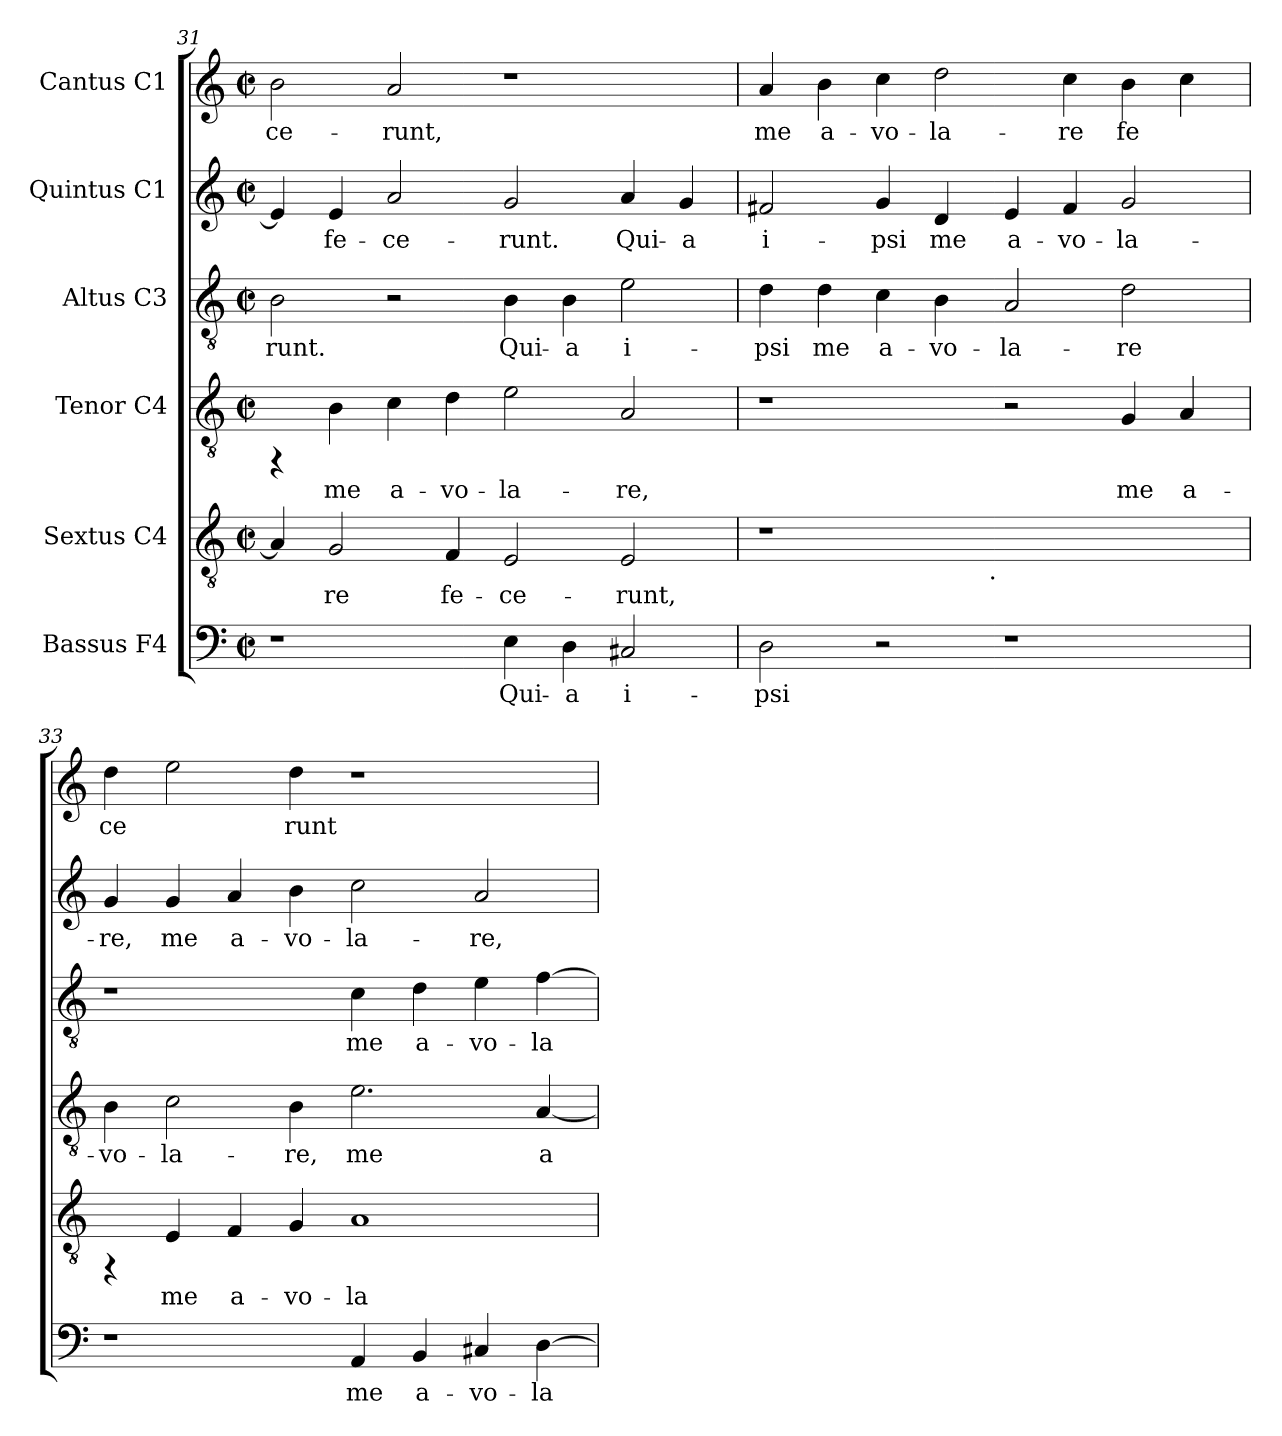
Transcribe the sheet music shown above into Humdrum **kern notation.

**kern	**text	**kern	**text	**kern	**text	**kern	**text	**kern	**text	**kern	**text
*part6	*part6	*part5	*part5	*part4	*part4	*part3	*part3	*part2	*part2	*part1	*part1
*staff6	*staff6	*staff5	*staff5	*staff4	*staff4	*staff3	*staff3	*staff2	*staff2	*staff1	*staff1
*I"Bassus  F4	*	*I"Sextus  C4	*	*I"Tenor  C4	*	*I"Altus  C3	*	*I"Quintus  C1	*	*I"Cantus  C1	*
*clefF4	*	*clefGv2	*	*clefGv2	*	*clefGv2	*	*clefG2	*	*clefG2	*
*k[]	*	*k[]	*	*k[]	*	*k[]	*	*k[]	*	*k[]	*
*C:	*	*C:	*	*C:	*	*C:	*	*C:	*	*C:	*
*M2/2	*	*M2/2	*	*M2/2	*	*M2/2	*	*M2/2	*	*M2/2	*
*met(c|)	*	*met(c|)	*	*met(c|)	*	*met(c|)	*	*met(c|)	*	*met(c|)	*
=31	=31	=31	=31	=31	=31	=31	=31	=31	=31	=31	=31
!	!	!	!LO:LY:b:cj	!	!	!	!LO:LY:b:cj	!	!LO:LY:b:cj	!	!LO:LY:b:cj
1r	.	4A/]	--	4rFF	.	2B\	-runt.	4e/]	.	2b\	-ce-
!	!	!	!LO:LY:b:cj	!	!LO:LY:b:cj	!	!	!	!LO:LY:b:cj	!	!
.	.	2G/	-re	4B\	me	.	.	4e/	fe-	.	.
!	!	!	!	!	!LO:LY:b:cj	!	!	!	!LO:LY:b:cj	!	!LO:LY:b:cj
.	.	.	.	4c\	a-	2r	.	2a/	-ce-	2a/	-runt,
!	!	!	!LO:LY:b:cj	!	!LO:LY:b:cj	!	!	!	!	!	!
.	.	4F/	fe-	4d\	-vo-	.	.	.	.	.	.
!	!LO:LY:b:cj	!	!LO:LY:b:cj	!	!LO:LY:b:cj	!	!LO:LY:b:cj	!	!LO:LY:b:cj	!	!
4E\	Qui-	2E/	-ce-	2e\	-la-	4B\	Qui-	2g/	-runt.	1r	.
!	!LO:LY:b:cj	!	!	!	!	!	!LO:LY:b:cj	!	!	!	!
4D\	-a	.	.	.	.	4B\	-a	.	.	.	.
!	!LO:LY:b:cj	!	!LO:LY:b:cj	!	!LO:LY:b:cj	!	!LO:LY:b:cj	!	!LO:LY:b:cj	!	!
2C#X/	i-	2E/	-runt,	2A/	-re,	2e\	i-	4a/	Qui-	.	.
!	!	!	!	!	!	!	!	!	!LO:LY:b:cj	!	!
.	.	.	.	.	.	.	.	4g/	-a	.	.
=32	=32	=32	=32	=32	=32	=32	=32	=32	=32	=32	=32
!	!LO:LY:b:cj	!	!	!	!	!	!LO:LY:b:cj	!	!LO:LY:b:cj	!	!LO:LY:b:cj
*	*	*^	*	*	*	*	*	*	*	*	*
2D\	-psi	1r	2ryy	.	1r	.	4d\	-psi	2f#X/	i-	4a/	me
!	!	!	!	!	!	!	!	!LO:LY:b:cj	!	!	!	!LO:LY:b:cj
.	.	.	.	.	.	.	4d\	me	.	.	4b\	a-
!	!	!	!	!	!	!	!	!LO:LY:b:cj	!	!LO:LY:b:cj	!	!LO:LY:b:cj
2r	.	.	4...ryy	.	.	.	4c\	a-	4g/	-psi	4cc\	-vo-
!	!	!	!	!	!	!	!	!LO:LY:b:cj	!	!LO:LY:b:cj	!	!LO:LY:b:cj
.	.	.	.	.	.	.	4B\	-vo-	4d/	me	2dd\	-la-
!	!	!	!LO:TX:b:t=.	!	!	!	!	!	!	!	!	!
.	.	.	1ryy	.	.	.	.	.	.	.	.	.
!	!	!	!	!	!	!	!	!LO:LY:b:cj	!	!LO:LY:b:cj	!	!
1r	.	1ryy	.	.	2r	.	2A/	-la-	4e/	a-	.	.
!	!	!	!	!	!	!	!	!	!	!LO:LY:b:cj	!	!LO:LY:b:cj
.	.	.	.	.	.	.	.	.	4f#/	-vo-	4cc\	-re
!	!	!	!	!	!	!LO:LY:b:cj	!	!LO:LY:b:cj	!	!LO:LY:b:cj	!	!LO:LY:b:cj
.	.	.	.	.	4G/	me	2d\	-re	2g/	-la-	4b\	fe-
!	!	!	!	!	!	!LO:LY:b:cj	!	!	!	!	!	!LO:LY:b:cj
.	.	.	.	.	4A/	a-	.	.	.	.	4cc\	--
.	.	.	32ryy	.	.	.	.	.	.	.	.	.
=33	=33	=33	=33	=33	=33	=33	=33	=33	=33	=33	=33	=33
!	!	!	!	!	!	!LO:LY:b:cj	!	!	!	!LO:LY:b:cj	!	!LO:LY:b:cj
*	*	*v	*v	*	*	*	*	*	*	*	*	*
1r	.	4rFF	.	4B\	-vo-	1r	.	4g/	-re,	4dd\	-ce-
!	!	!	!LO:LY:b:cj	!	!LO:LY:b:cj	!	!	!	!LO:LY:b:cj	!	!LO:LY:b:cj
.	.	4E/	me	2c\	-la-	.	.	4g/	me	2ee\	--
!	!	!	!LO:LY:b:cj	!	!	!	!	!	!LO:LY:b:cj	!	!
.	.	4F/	a-	.	.	.	.	4a/	a-	.	.
!	!	!	!LO:LY:b:cj	!	!LO:LY:b:cj	!	!	!	!LO:LY:b:cj	!	!LO:LY:b:cj
.	.	4G/	-vo-	4B\	-re,	.	.	4b\	-vo-	4dd\	-runt
!	!LO:LY:b:cj	!	!LO:LY:b:cj	!	!LO:LY:b:cj	!	!LO:LY:b:cj	!	!LO:LY:b:cj	!	!
4AA/	me	1A	-la-	2.e\	me	4c\	me	2cc\	-la-	1r	.
!	!LO:LY:b:cj	!	!	!	!	!	!LO:LY:b:cj	!	!	!	!
4BB/	a-	.	.	.	.	4d\	a-	.	.	.	.
!	!LO:LY:b:cj	!	!	!	!	!	!LO:LY:b:cj	!	!LO:LY:b:cj	!	!
4C#X/	-vo-	.	.	.	.	4e\	-vo-	2a/	-re,	.	.
!	!LO:LY:b:cj	!	!	!	!LO:LY:b:cj	!	!LO:LY:b:cj	!	!	!	!
[>4D\	-la-	.	.	[<4A/	a-	[>4f\	-la-	.	.	.	.
=	=	=	=	=	=	=	=	=	=	=	=
*-	*-	*-	*-	*-	*-	*-	*-	*-	*-	*-	*-
